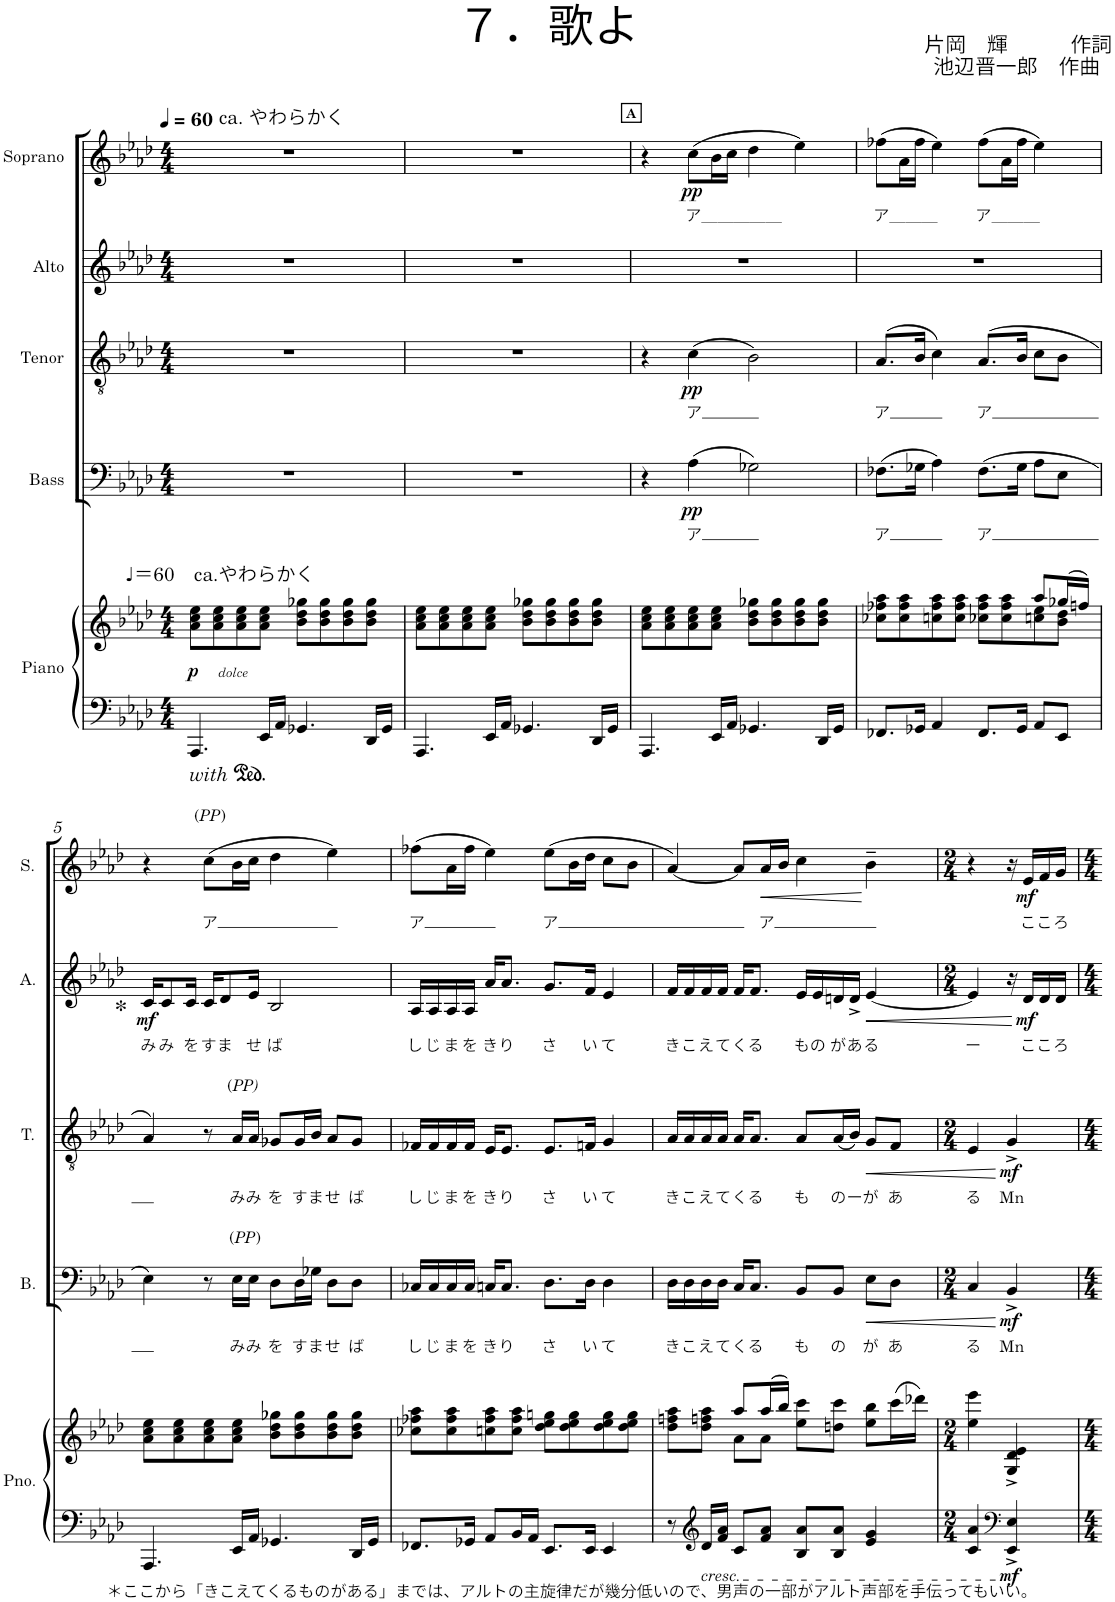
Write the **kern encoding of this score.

**kern	**kern	**dynam	**kern	**text	**dynam	**kern	**text	**dynam	**kern	**text	**dynam	**kern	**text	**dynam
*part5	*part5	*part5	*part4	*part4	*part4	*part3	*part3	*part3	*part2	*part2	*part2	*part1	*part1	*part1
*staff6	*staff5	*staff5/6	*staff4	*staff4	*staff4	*staff3	*staff3	*staff3	*staff2	*staff2	*staff2	*staff1	*staff1	*staff1
*I"Piano	*	*	*I"Bass	*	*	*I"Tenor	*	*	*I"Alto	*	*	*I"Soprano	*	*
*I'Pno.	*	*	*I'B.	*	*	*I'T.	*	*	*I'A.	*	*	*I'S.	*	*
*clefF4	*clefG2	*	*clefF4	*	*	*clefGv2	*	*	*clefG2	*	*	*clefG2	*	*
*	*	*	*Trd8c14	*	*	*Trd8c14	*	*	*Trd1c2	*	*	*Trd1c2	*	*
*k[b-e-a-d-]	*k[b-e-a-d-]	*	*k[b-e-a-d-]	*	*	*k[b-e-a-d-]	*	*	*k[b-e-a-d-]	*	*	*k[b-e-a-d-]	*	*
*M4/4	*M4/4	*	*M4/4	*	*	*M4/4	*	*	*M4/4	*	*	*M4/4	*	*
*MM60	*MM60	*	*MM60	*	*	*MM60	*	*	*MM60	*	*	*MM60	*	*
=1	=1	=1	=1	=1	=1	=1	=1	=1	=1	=1	=1	=1	=1	=1
!	!	!	!	!	!	!	!	!	!	!	!	!LO:TX:a:t=ca. やわらかく	!	!
!	!LO:TX:b:i:t=dolce	!	!	!	!	!	!	!	!	!	!	!	!	!
!	!LO:TX:a:t=♩＝60　ca.やわらかく	!	!	!	!	!	!	!	!	!	!	!	!	!
!	!	!LO:DY:b	!	!	!	!	!	!	!	!	!	!	!	!
4.AAA-/	8a-\ 8cc\ 8ee-\L	p	1r	.	.	1r	.	.	1r	.	.	1r	.	.
.	8a-\ 8cc\ 8ee-\	.	.	.	.	.	.	.	.	.	.	.	.	.
.	8a-\ 8cc\ 8ee-\	.	.	.	.	.	.	.	.	.	.	.	.	.
16EE-/LL	8a-\ 8cc\ 8ee-\J	.	.	.	.	.	.	.	.	.	.	.	.	.
16AA-/JJ	.	.	.	.	.	.	.	.	.	.	.	.	.	.
4.GG-X/	8b-\ 8dd-\ 8gg-X\L	.	.	.	.	.	.	.	.	.	.	.	.	.
.	8b-\ 8dd-\ 8gg-\	.	.	.	.	.	.	.	.	.	.	.	.	.
.	8b-\ 8dd-\ 8gg-\	.	.	.	.	.	.	.	.	.	.	.	.	.
16DD-/LL	8b-\ 8dd-\ 8gg-\J	.	.	.	.	.	.	.	.	.	.	.	.	.
16GG-/JJ	.	.	.	.	.	.	.	.	.	.	.	.	.	.
=2	=2	=2	=2	=2	=2	=2	=2	=2	=2	=2	=2	=2	=2	=2
4.AAA-/	8a-\ 8cc\ 8ee-\L	.	1r	.	.	1r	.	.	1r	.	.	1r	.	.
.	8a-\ 8cc\ 8ee-\	.	.	.	.	.	.	.	.	.	.	.	.	.
.	8a-\ 8cc\ 8ee-\	.	.	.	.	.	.	.	.	.	.	.	.	.
16EE-/LL	8a-\ 8cc\ 8ee-\J	.	.	.	.	.	.	.	.	.	.	.	.	.
16AA-/JJ	.	.	.	.	.	.	.	.	.	.	.	.	.	.
4.GG-X/	8b-\ 8dd-\ 8gg-X\L	.	.	.	.	.	.	.	.	.	.	.	.	.
.	8b-\ 8dd-\ 8gg-\	.	.	.	.	.	.	.	.	.	.	.	.	.
.	8b-\ 8dd-\ 8gg-\	.	.	.	.	.	.	.	.	.	.	.	.	.
16DD-/LL	8b-\ 8dd-\ 8gg-\J	.	.	.	.	.	.	.	.	.	.	.	.	.
16GG-/JJ	.	.	.	.	.	.	.	.	.	.	.	.	.	.
!!LO:REH:place=s1:a:B:cj:fs=8:t=A
=3	=3	=3	=3	=3	=3	=3	=3	=3	=3	=3	=3	=3	=3	=3
4.AAA-/	8a-\ 8cc\ 8ee-\L	.	4r	.	.	4r	.	.	1r	.	.	4r	.	.
.	8a-\ 8cc\ 8ee-\	.	.	.	.	.	.	.	.	.	.	.	.	.
!	!	!	!	!LO:LY:b	!LO:DY:b	!	!LO:LY:b	!LO:DY:b	!	!	!	!	!LO:LY:b	!LO:DY:b
.	8a-\ 8cc\ 8ee-\	.	(4A-\	ア	pp	(4c\	ア	pp	.	.	.	(8cc\L	ア＿＿＿＿＿	pp
16EE-/LL	8a-\ 8cc\ 8ee-\J	.	.	.	.	.	.	.	.	.	.	16b-\L	.	.
16AA-/JJ	.	.	.	.	.	.	.	.	.	.	.	16cc\JJ	.	.
4.GG-X/	8b-\ 8dd-\ 8gg-X\L	.	2G-X\)	.	.	2B-\)	.	.	.	.	.	4dd-\	.	.
.	8b-\ 8dd-\ 8gg-\	.	.	.	.	.	.	.	.	.	.	.	.	.
.	8b-\ 8dd-\ 8gg-\	.	.	.	.	.	.	.	.	.	.	4ee-\)	.	.
16DD-/LL	8b-\ 8dd-\ 8gg-\J	.	.	.	.	.	.	.	.	.	.	.	.	.
16GG-/JJ	.	.	.	.	.	.	.	.	.	.	.	.	.	.
=4	=4	=4	=4	=4	=4	=4	=4	=4	=4	=4	=4	=4	=4	=4
*	*^	*	*	*	*	*	*	*	*	*	*	*	*	*
!	!	!	!	!	!LO:LY:b	!	!	!LO:LY:b	!	!	!	!	!	!LO:LY:b	!
8.FF-X/L	4ryy	8cc-X\ 8ff-X\ 8aa-\L	.	(8.F-X\L	ア	.	(8.A-/L	ア	.	1r	.	.	(8ff-X\L	ア＿＿＿	.
.	.	8cc-\ 8ff-\ 8aa-\	.	.	.	.	.	.	.	.	.	.	16a-\L	.	.
16GG-X/Jk	.	.	.	16G-X\Jk	.	.	16B-/Jk	.	.	.	.	.	16ff-\JJ	.	.
4AA-/	4ryy	8ccn\ 8ff-\ 8aa-\	.	4A-\)	.	.	4c\)	.	.	.	.	.	4ee-\)	.	.
.	.	8cc\ 8ff-\ 8aa-\J	.	.	.	.	.	.	.	.	.	.	.	.	.
!	!	!	!	!	!LO:LY:b	!	!	!LO:LY:b	!	!	!	!	!	!LO:LY:b	!
8.FF-/L	4ryy	8cc-X\ 8ff-\ 8aa-\L	.	(8.F-\L	ア	.	(8.A-/L	ア	.	.	.	.	(8ff-\L	ア＿＿＿	.
.	.	8cc-\ 8ff-\ 8aa-\	.	.	.	.	.	.	.	.	.	.	16a-\L	.	.
16GG-/Jk	.	.	.	16G-\Jk	.	.	16B-/Jk	.	.	.	.	.	16ff-\JJ	.	.
8AA-/L	8aa-/L	8ccn\ 8ee-\	.	8A-\L	.	.	8c\L	.	.	.	.	.	4ee-\)	.	.
8EE-/J	(16gg-X/L	8b-\ 8dd-\J	.	8E-\J	.	.	8B-\J	.	.	.	.	.	.	.	.
.	16ffn/JJ)	.	.	.	.	.	.	.	.	.	.	.	.	.	.
*	*v	*v	*	*	*	*	*	*	*	*	*	*	*	*	*
!!LO:LB:g=z
=5	=5	=5	=5	=5	=5	=5	=5	=5	=5	=5	=5	=5	=5	=5
!	!	!	!	!	!	!	!	!	!LO:TX:b:B:t=*	!	!	!	!	!
!LO:TX:b:t=＊ここから「きこえてくるものがある」までは、アルトの主旋律だが幾分低いので、男声の一部がアルト声部を手伝ってもいい。	!	!	!	!	!	!	!	!	!	!	!	!	!	!
!	!	!	!	!	!	!	!	!	!	!LO:LY:b	!LO:DY:b	!	!	!
4.AAA-/	8a-\ 8cc\ 8ee-\L	.	4E-\)	.	.	4A-/)	.	.	16c/KL	み	mf	4r	.	.
!	!	!	!	!	!	!	!	!	!	!LO:LY:b	!	!	!	!
.	.	.	.	.	.	.	.	.	8c/	み	.	.	.	.
.	8a-\ 8cc\ 8ee-\	.	.	.	.	.	.	.	.	.	.	.	.	.
!	!	!	!	!	!	!	!	!	!	!LO:LY:b	!	!	!	!
.	.	.	.	.	.	.	.	.	16c/Jk	を	.	.	.	.
!	!	!	!	!	!	!	!	!	!	!	!	!LO:TX:a:t=(	!	!
!	!	!	!	!	!	!	!	!	!	!	!	!LO:TX:a:i:t=PP	!	!
!	!	!	!	!	!	!	!	!	!	!	!	!LO:TX:a:t=)	!	!
!	!	!	!	!	!	!	!	!	!	!LO:LY:b	!	!	!LO:LY:b	!
.	8a-\ 8cc\ 8ee-\	.	8r	.	.	8r	.	.	16c/KL	す	.	(8cc\L	ア	.
!	!	!	!	!	!	!	!	!	!	!LO:LY:b	!	!	!	!
.	.	.	.	.	.	.	.	.	8d-/	ま	.	.	.	.
!	!	!	!	!	!	!LO:TX:a:t=(	!	!	!	!	!	!	!	!
!	!	!	!	!	!	!LO:TX:a:i:t=PP)	!	!	!	!	!	!	!	!
!	!	!	!LO:TX:a:t=(	!	!	!	!	!	!	!	!	!	!	!
!	!	!	!LO:TX:a:i:t=PP	!	!	!	!	!	!	!	!	!	!	!
!	!	!	!LO:TX:a:t=)	!	!	!	!	!	!	!	!	!	!	!
!	!	!	!	!LO:LY:b	!	!	!LO:LY:b	!	!	!	!	!	!	!
16EE-/LL	8a-\ 8cc\ 8ee-\J	.	16E-\LL	み	.	16A-/LL	み	.	.	.	.	16b-\L	.	.
!	!	!	!	!LO:LY:b	!	!	!LO:LY:b	!	!	!LO:LY:b	!	!	!	!
16AA-/JJ	.	.	16E-\JJ	み	.	16A-/JJ	み	.	16e-/Jk	せ	.	16cc\JJ	.	.
!	!	!	!	!LO:LY:b	!	!	!LO:LY:b	!	!	!LO:LY:b	!	!	!	!
4.GG-X/	8b-\ 8dd-\ 8gg-X\L	.	8D-\L	を	.	8G-X/L	を	.	2B-/	ば	.	4dd-\	.	.
!	!	!	!	!LO:LY:b	!	!	!LO:LY:b	!	!	!	!	!	!	!
.	8b-\ 8dd-\ 8gg-\	.	16D-\L	す	.	16G-/L	す	.	.	.	.	.	.	.
!	!	!	!	!LO:LY:b	!	!	!LO:LY:b	!	!	!	!	!	!	!
.	.	.	16G-X\JJ	ま	.	16B-/JJ	ま	.	.	.	.	.	.	.
!	!	!	!	!LO:LY:b	!	!	!LO:LY:b	!	!	!	!	!	!	!
.	8b-\ 8dd-\ 8gg-\	.	8D-\L	せ	.	8A-/L	せ	.	.	.	.	4ee-\)	.	.
!	!	!	!	!LO:LY:b	!	!	!LO:LY:b	!	!	!	!	!	!	!
16DD-/LL	8b-\ 8dd-\ 8gg-\J	.	8D-\J	ば	.	8G-/J	ば	.	.	.	.	.	.	.
16GG-/JJ	.	.	.	.	.	.	.	.	.	.	.	.	.	.
=6	=6	=6	=6	=6	=6	=6	=6	=6	=6	=6	=6	=6	=6	=6
!	!	!	!	!LO:LY:b	!	!	!LO:LY:b	!	!	!LO:LY:b	!	!	!LO:LY:b	!
8.FF-X/L	8cc-X\ 8ff-X\ 8aa-\L	.	16C-X/LL	し	.	16F-X/LL	し	.	16A-/LL	し	.	(8ff-X\L	ア	.
!	!	!	!	!LO:LY:b	!	!	!LO:LY:b	!	!	!LO:LY:b	!	!	!	!
.	.	.	16C-/	じ	.	16F-/	じ	.	16A-/	じ	.	.	.	.
!	!	!	!	!LO:LY:b	!	!	!LO:LY:b	!	!	!LO:LY:b	!	!	!	!
.	8cc-\ 8ff-\ 8aa-\	.	16C-/	ま	.	16F-/	ま	.	16A-/	ま	.	16a-\L	.	.
!	!	!	!	!LO:LY:b	!	!	!LO:LY:b	!	!	!LO:LY:b	!	!	!	!
16GG-X/Jk	.	.	16C-/JJ	を	.	16F-/JJ	を	.	16A-/JJ	を	.	16ff-\JJ	.	.
!	!	!	!	!LO:LY:b	!	!	!LO:LY:b	!	!	!LO:LY:b	!	!	!	!
8AA-/L	8ccn\ 8ff-\ 8aa-\	.	16Cn/KL	き	.	16E-/KL	き	.	16a-/KL	き	.	4ee-\)	.	.
!	!	!	!	!LO:LY:b	!	!	!LO:LY:b	!	!	!LO:LY:b	!	!	!	!
.	.	.	8.C/J	り	.	8.E-/J	り	.	8.a-/J	り	.	.	.	.
16BB-/L	8cc\ 8ff-\ 8aa-\J	.	.	.	.	.	.	.	.	.	.	.	.	.
16AA-/JJ	.	.	.	.	.	.	.	.	.	.	.	.	.	.
!	!	!	!	!LO:LY:b	!	!	!LO:LY:b	!	!	!LO:LY:b	!	!	!LO:LY:b	!
8.EE-/L	8dd-\ 8ee-\ 8ggn\L	.	8.D-\L	さ	.	8.E-/L	さ	.	8.g/L	さ	.	(8ee-\L	ア	.
.	8dd-\ 8ee-\ 8gg\	.	.	.	.	.	.	.	.	.	.	16b-\L	.	.
!	!	!	!	!LO:LY:b	!	!	!LO:LY:b	!	!	!LO:LY:b	!	!	!	!
16EE-/Jk	.	.	16D-\Jk	い	.	16Fn/Jk	い	.	16f/Jk	い	.	16dd-\JJ	.	.
!	!	!	!	!LO:LY:b	!	!	!LO:LY:b	!	!	!LO:LY:b	!	!	!	!
4EE-/	8dd-\ 8ee-\ 8gg\	.	4D-\	て	.	4G/	て	.	4e-/	て	.	8cc\L	.	.
.	8dd-\ 8ee-\ 8gg\J	.	.	.	.	.	.	.	.	.	.	8b-\J	.	.
=7	=7	=7	=7	=7	=7	=7	=7	=7	=7	=7	=7	=7	=7	=7
*	*^	*	*	*	*	*	*	*	*	*	*	*	*	*
!	!	!	!	!	!LO:LY:b	!	!	!LO:LY:b	!	!	!LO:LY:b	!	!	!	!
8r	8dd-\ 8ffn\ 8aa-\L	8ryy	.	16D-\LL	き	.	16A-/LL	き	.	16f/LL	き	.	[4a-/)	.	.
!	!	!	!	!	!LO:LY:b	!	!	!LO:LY:b	!	!	!LO:LY:b	!	!	!	!
.	.	.	.	16D-\	こ	.	16A-/	こ	.	16f/	こ	.	.	.	.
*clefG2	*	*	*	*	*	*	*	*	*	*	*	*	*	*	*
!LO:TX:b:i:t=cresc.	!	!	!	!	!	!	!	!	!	!	!	!	!	!	!
!	!	!	!	!	!LO:LY:b	!	!	!LO:LY:b	!	!	!LO:LY:b	!	!	!	!
16d-/LL	8dd-\ 8ffn\ 8aa-\J	8ryy	.	16D-\	え	.	16A-/	え	.	16f/	え	.	.	.	.
!	!	!	!	!	!LO:LY:b	!	!	!LO:LY:b	!	!	!LO:LY:b	!	!	!	!
16f/ 16a-/JJ	.	.	.	16D-\JJ	て	.	16A-/JJ	て	.	16f/JJ	て	.	.	.	.
!	!	!	!	!	!LO:LY:b	!	!	!LO:LY:b	!	!	!LO:LY:b	!	!	!	!
8c/L	8aa-/L	8a-\L	.	16C/KL	く	.	16A-/KL	く	.	16f/KL	く	.	8a-/L]	.	.
!	!	!	!	!	!LO:LY:b	!	!	!LO:LY:b	!	!	!LO:LY:b	!	!	!	!
.	.	.	.	8.C/J	る	.	8.A-/J	る	.	8.f/J	る	.	.	.	.
!	!	!	!	!	!	!	!	!	!	!	!	!	!	!LO:LY:b	!LO:HP:b
8f/ 8a-/J	(16aa-/L	8a-\J	.	.	.	.	.	.	.	.	.	.	16a-/L	ア	<
.	16bb-/JJ)	.	.	.	.	.	.	.	.	.	.	.	16b-/JJ	.	.
!	!	!	!	!	!LO:LY:b	!	!	!LO:LY:b	!	!	!LO:LY:b	!	!	!	!
8B-/ 8a-/L	8ee-\ 8ccc\L	2ryy	.	8BB-/L	も	.	8A-/L	も	.	16e-/LL	も	.	4cc\	.	.
!	!	!	!	!	!	!	!	!	!	!	!LO:LY:b	!	!	!	!
.	.	.	.	.	.	.	.	.	.	16e-/	の	.	.	.	.
!	!	!	!	!	!LO:LY:b	!	!	!LO:LY:b	!	!	!LO:LY:b	!	!	!	!
8B-/ 8a-/J	8ddn\ 8ccc\J	.	.	8BB-/J	の	.	(16A-/L	の	.	16dn/	が	.	.	.	.
!	!	!	!	!	!	!	!	!LO:LY:b	!	!	!LO:LY:b	!	!	!	!
.	.	.	.	.	.	.	16B-/JJ)	ー	.	16d^/JJ	あ	.	.	.	.
!	!	!	!	!	!LO:LY:b	!LO:HP:b	!	!LO:LY:b	!LO:HP:b	!	!LO:LY:b	!LO:HP:b	!	!	!
4e-/ 4g/	8ee-\ 8bb-\L	.	.	8E-\L	が	<	8G/L	が	<	[4e-/	る	<	4b-~\	.	[
!	!	!	!	!	!LO:LY:b	!	!	!LO:LY:b	!	!	!	!	!	!	!
.	(16ccc\L	.	.	8D-\J	あ	.	8F/J	あ	.	.	.	.	.	.	.
.	16ddd-X\JJ)	.	.	.	.	.	.	.	.	.	.	.	.	.	.
*	*v	*v	*	*	*	*	*	*	*	*	*	*	*	*	*
=8	=8	=8	=8	=8	=8	=8	=8	=8	=8	=8	=8	=8	=8	=8
*M2/4	*M2/4	*	*M2/4	*	*	*M2/4	*	*	*M2/4	*	*	*M2/4	*	*
!	!	!	!	!LO:LY:b	!	!	!LO:LY:b	!	!	!LO:LY:b	!	!	!	!
4c/ 4a-/	4ee-\ 4eee-\	.	4C/	る	.	4E-/	る	.	4e-/]	ー	.	4r	.	.
*clefF4	*	*	*	*	*	*	*	*	*	*	*	*	*	*
!	!	!LO:DY:b=2	!	!LO:LY:b	!LO:DY:n=1:b	!	!LO:LY:b	!LO:DY:n=1:b	!	!	!	!	!	!
4EE-/^ 4E-/^	4G/^ 4d-/^ 4e-/^	mf	4BB-^/	Mn	[ mf	4G^/	Mn	[ mf	16r	.	.	16r	.	.
!	!	!	!	!	!	!	!	!	!	!LO:LY:b	!LO:DY:n=1:b	!	!LO:LY:b	!LO:DY:b
.	.	.	.	.	.	.	.	.	16d-/LL	こ	[ mf	16e-/LL	こ	mf
!	!	!	!	!	!	!	!	!	!	!LO:LY:b	!	!	!LO:LY:b	!
.	.	.	.	.	.	.	.	.	16d-/	こ	.	16f/	こ	.
!	!	!	!	!	!	!	!	!	!	!LO:LY:b	!	!	!LO:LY:b	!
.	.	.	.	.	.	.	.	.	16d-/JJ	ろ	.	16g/JJ	ろ	.
=	=	=	=	=	=	=	=	=	=	=	=	=	=	=
*-	*-	*-	*-	*-	*-	*-	*-	*-	*-	*-	*-	*-	*-	*-
